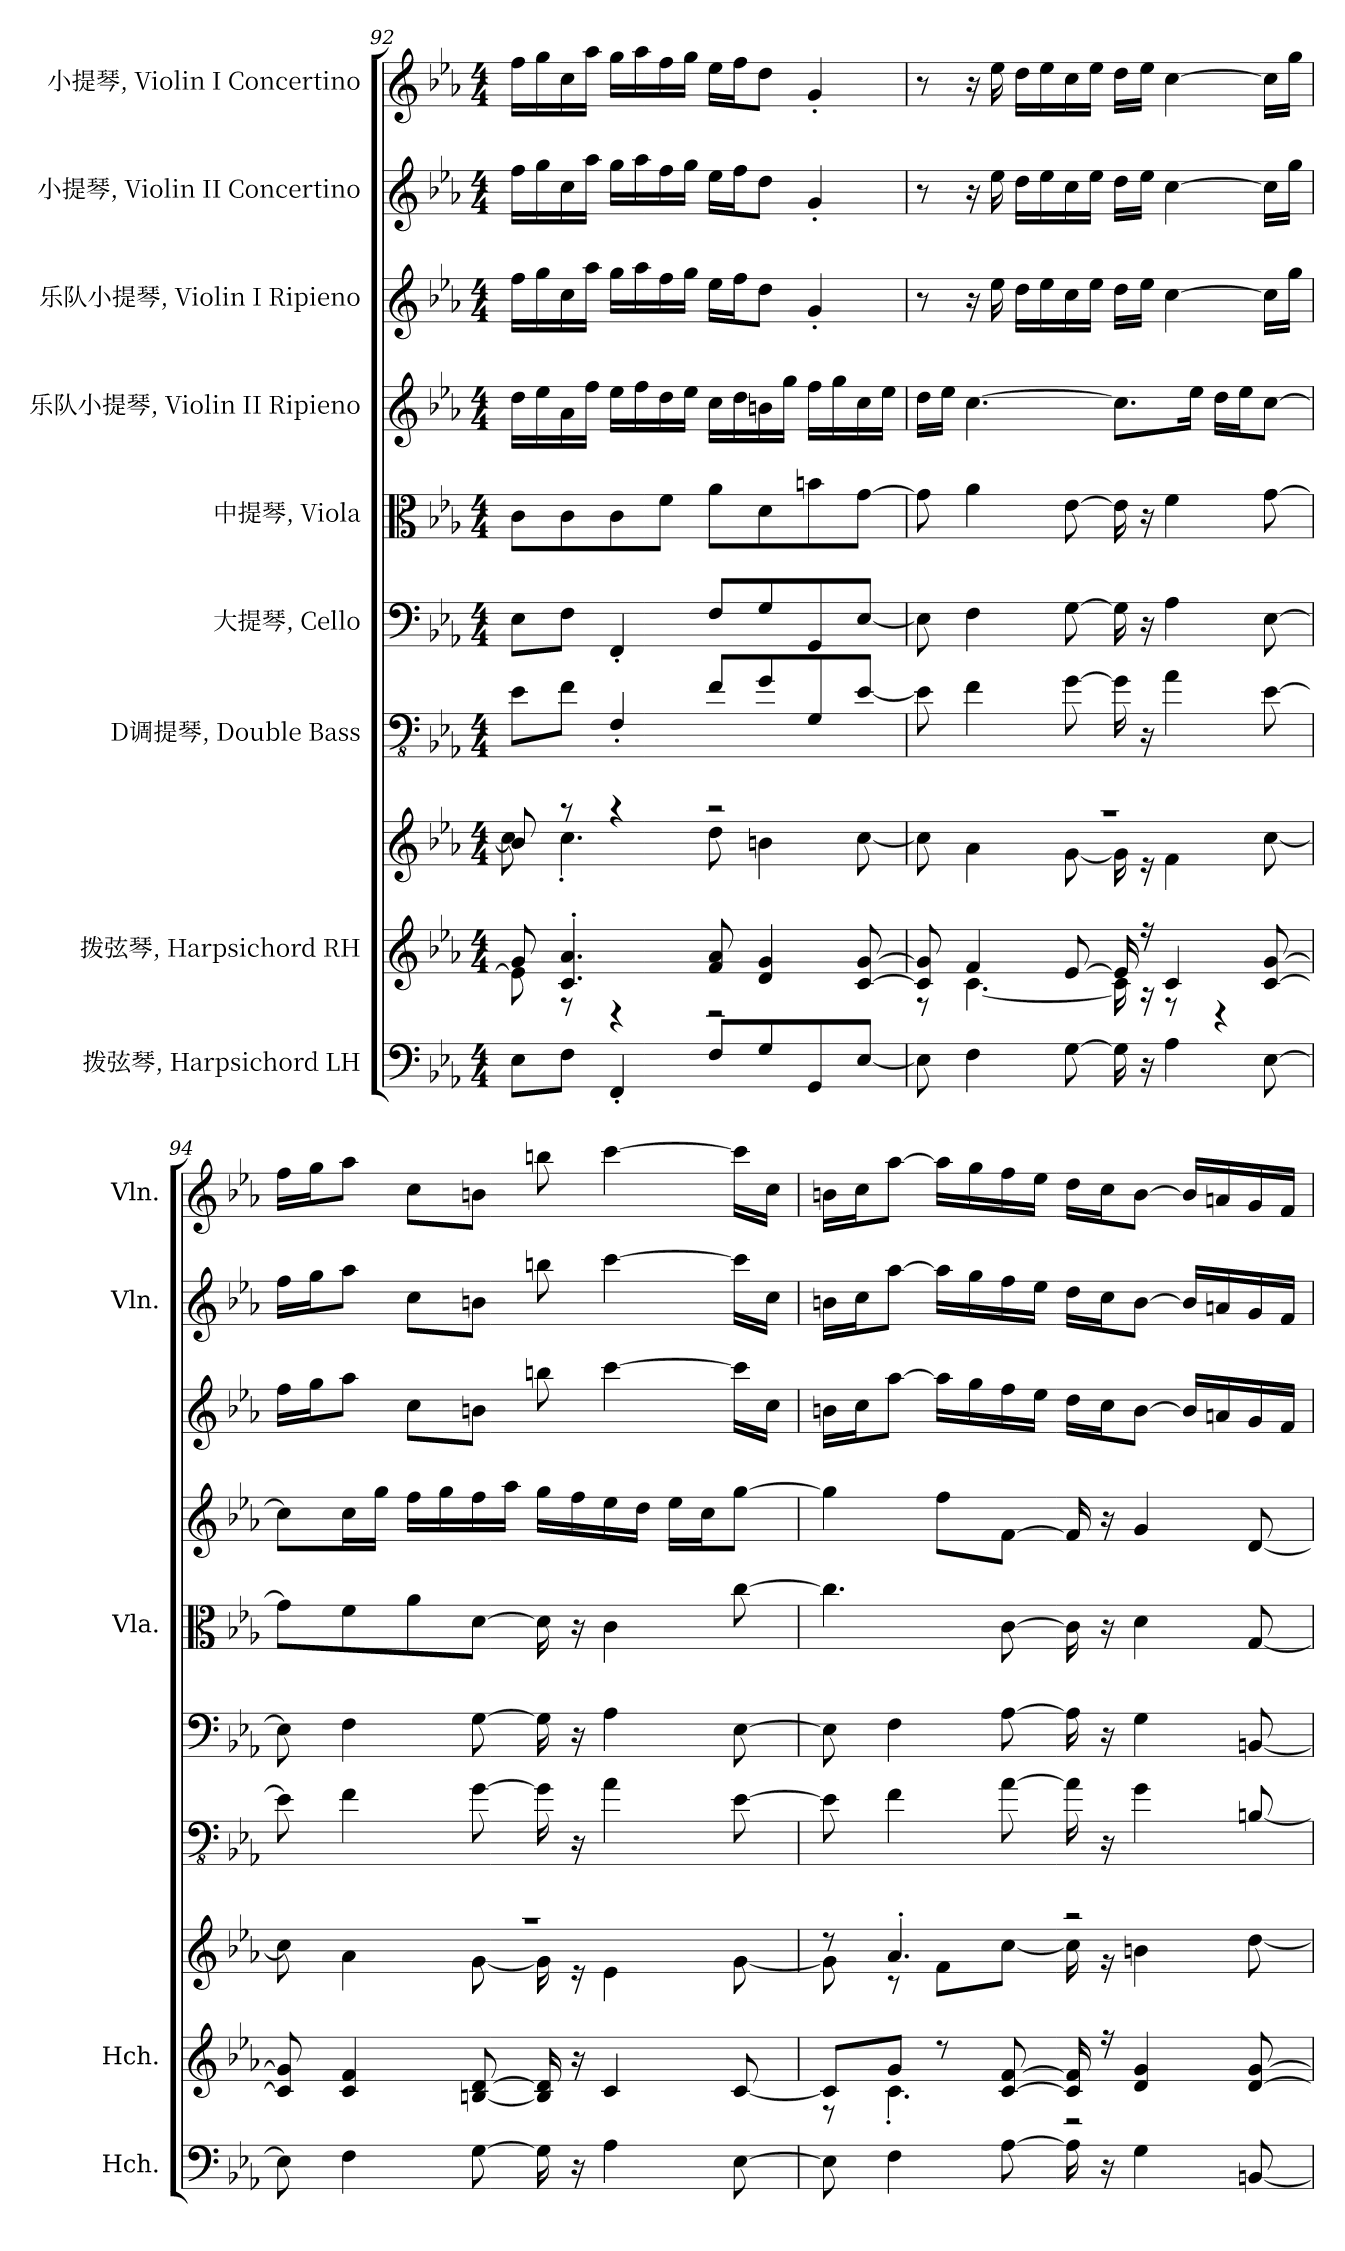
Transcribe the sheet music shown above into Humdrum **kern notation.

**kern	**kern	**kern	**kern	**kern	**kern	**kern	**kern	**kern	**kern
*part9	*part8	*part8	*part7	*part6	*part5	*part4	*part3	*part2	*part1
*staff10	*staff9	*staff8	*staff7	*staff6	*staff5	*staff4	*staff3	*staff2	*staff1
*I"拨弦琴, Harpsichord LH	*I"拨弦琴, Harpsichord RH	*	*I"D调提琴, Double Bass	*I"大提琴, Cello	*I"中提琴, Viola	*I"乐队小提琴, Violin II Ripieno	*I"乐队小提琴, Violin I Ripieno	*I"小提琴, Violin II Concertino	*I"小提琴, Violin I Concertino
*I'Hch.	*I'Hch.	*	*	*	*I'Vla.	*	*	*I'Vln.	*I'Vln.
*clefF4	*clefG2	*clefG2	*clefFv4	*clefF4	*clefC3	*clefG2	*clefG2	*clefG2	*clefG2
*	*	*	*ITrd7c12	*	*	*	*	*	*
*k[b-e-a-]	*k[b-e-a-]	*k[b-e-a-]	*k[b-e-a-]	*k[b-e-a-]	*k[b-e-a-]	*k[b-e-a-]	*k[b-e-a-]	*k[b-e-a-]	*k[b-e-a-]
*M4/4	*M4/4	*M4/4	*M4/4	*M4/4	*M4/4	*M4/4	*M4/4	*M4/4	*M4/4
=92	=92	=92	=92	=92	=92	=92	=92	=92	=92
*	*^	*^	*	*	*	*	*	*	*
8E-\L	8g/	8e-\]	8b-/]	8cc\	8EE-\L	8E-\L	8c\L	16dd\LL	16ff\LL	16ff\LL	16ff\LL
.	.	.	.	.	.	.	.	16ee-\	16gg\	16gg\	16gg\
8F\J	4.c/' 4.a-/'	8r	8r	4.cc'\	8FF\J	8F\J	8c\	16a-\	16cc\	16cc\	16cc\
.	.	.	.	.	.	.	.	16ff\JJ	16aa-\JJ	16aa-\JJ	16aa-\JJ
4FF'/	.	4r	4r	.	4FFF'/	4FF'/	8c\	16ee-\LL	16gg\LL	16gg\LL	16gg\LL
.	.	.	.	.	.	.	.	16ff\	16aa-\	16aa-\	16aa-\
.	.	.	.	.	.	.	8f\J	16dd\	16ff\	16ff\	16ff\
.	.	.	.	.	.	.	.	16ee-\JJ	16gg\JJ	16gg\JJ	16gg\JJ
8F/L	8f/ 8a-/	2r	2r	8dd\	8FF/L	8F/L	8a-\L	16cc\LL	16ee-\LL	16ee-\LL	16ee-\LL
.	.	.	.	.	.	.	.	16dd\	16ff\J	16ff\J	16ff\J
8G/	4d/ 4g/	.	.	4bn\	8GG/	8G/	8d\	16bn\	8dd\J	8dd\J	8dd\J
.	.	.	.	.	.	.	.	16gg\JJ	.	.	.
8GG/	.	.	.	.	8GGG/	8GG/	8bn\	16ff\LL	4g'/	4g'/	4g'/
.	.	.	.	.	.	.	.	16gg\	.	.	.
[8E-/J	[8c/ [8g/	.	.	[8cc\	[8EE-/J	[8E-/J	[8g\J	16cc\	.	.	.
.	.	.	.	.	.	.	.	16ee-\JJ	.	.	.
!!LO:PB:g=z
=93	=93	=93	=93	=93	=93	=93	=93	=93	=93	=93	=93
8E-\]	8c/] 8g/]	8r	1r	8cc\]	8EE-\]	8E-\]	8g\]	16dd\LL	8r	8r	8r
.	.	.	.	.	.	.	.	16ee-\JJ	.	.	.
4F\	4f/	[4.c\	.	4a-\	4FF\	4F\	4a-\	[4.cc\	16r	16r	16r
.	.	.	.	.	.	.	.	.	16ee-\	16ee-\	16ee-\
.	.	.	.	.	.	.	.	.	16dd\LL	16dd\LL	16dd\LL
.	.	.	.	.	.	.	.	.	16ee-\	16ee-\	16ee-\
[8G\	[8e-/	.	.	[8g\	[8GG\	[8G\	[8e-\	.	16cc\	16cc\	16cc\
.	.	.	.	.	.	.	.	.	16ee-\JJ	16ee-\JJ	16ee-\JJ
16G\]	16e-/]	16c\]	.	16g\]	16GG\]	16G\]	16e-\]	8.cc\L]	16dd\LL	16dd\LL	16dd\LL
16r	16r	16r	.	16r	16r	16r	16r	.	16ee-\JJ	16ee-\JJ	16ee-\JJ
4A-\	4c/	8r	.	4f\	4AA-\	4A-\	4f\	.	[4cc\	[4cc\	[4cc\
.	.	.	.	.	.	.	.	16ee-\Jk	.	.	.
.	.	4r	.	.	.	.	.	16dd\LL	.	.	.
.	.	.	.	.	.	.	.	16ee-\J	.	.	.
[8E-\	[8c/ [8g/	.	.	[8cc\	[8EE-\	[8E-\	[8g\	[8cc\J	16cc\LL]	16cc\LL]	16cc\LL]
.	.	.	.	.	.	.	.	.	16gg\JJ	16gg\JJ	16gg\JJ
*	*v	*v	*	*	*	*	*	*	*	*	*
=94	=94	=94	=94	=94	=94	=94	=94	=94	=94	=94
8E-\]	8c/] 8g/]	1r	8cc\]	8EE-\]	8E-\]	8g\L]	8cc\L]	16ff\LL	16ff\LL	16ff\LL
.	.	.	.	.	.	.	.	16gg\J	16gg\J	16gg\J
4F\	4c/ 4f/	.	4a-\	4FF\	4F\	8f\	16cc\L	8aa-\J	8aa-\J	8aa-\J
.	.	.	.	.	.	.	16gg\JJ	.	.	.
.	.	.	.	.	.	8a-\	16ff\LL	8cc\L	8cc\L	8cc\L
.	.	.	.	.	.	.	16gg\	.	.	.
[8G\	[8Bn/ [8d/	.	[8g\	[8GG\	[8G\	[8d\J	16ff\	8bn\J	8bn\J	8bn\J
.	.	.	.	.	.	.	16aa-\JJ	.	.	.
16G\]	16B/] 16d/]	.	16g\]	16GG\]	16G\]	16d\]	16gg\LL	8bbn\	8bbn\	8bbn\
16r	16r	.	16r	16r	16r	16r	16ff\	.	.	.
4A-\	4c/	.	4e-\	4AA-\	4A-\	4c\	16ee-\	[4ccc\	[4ccc\	[4ccc\
.	.	.	.	.	.	.	16dd\JJ	.	.	.
.	.	.	.	.	.	.	16ee-\LL	.	.	.
.	.	.	.	.	.	.	16cc\J	.	.	.
[8E-\	[8c/	.	[8g\	[8EE-\	[8E-\	[8cc\	[8gg\J	16ccc\LL]	16ccc\LL]	16ccc\LL]
.	.	.	.	.	.	.	.	16cc\JJ	16cc\JJ	16cc\JJ
!!LO:PB:g=z
=95	=95	=95	=95	=95	=95	=95	=95	=95	=95	=95
*	*^	*	*	*	*	*	*	*	*	*
8E-\]	8c/L]	8r	8r	8g\]	8EE-\]	8E-\]	4.cc\]	4gg\]	16bn\LL	16bn\LL	16bn\LL
.	.	.	.	.	.	.	.	.	16cc\J	16cc\J	16cc\J
4F\	8g/J	4.c'\	4.a-'/	8r	4FF\	4F\	.	.	[8aa-\J	[8aa-\J	[8aa-\J
.	8r	.	.	8f\L	.	.	.	8ff\L	16aa-\LL]	16aa-\LL]	16aa-\LL]
.	.	.	.	.	.	.	.	.	16gg\	16gg\	16gg\
[8A-\	[8c/ [8f/	.	.	[8cc\J	[8AA-\	[8A-\	[8c\	[8f\J	16ff\	16ff\	16ff\
.	.	.	.	.	.	.	.	.	16ee-\JJ	16ee-\JJ	16ee-\JJ
16A-\]	16c/] 16f/]	2r	2r	16cc\]	16AA-\]	16A-\]	16c\]	16f/]	16dd\LL	16dd\LL	16dd\LL
16r	16r	.	.	16r	16r	16r	16r	16r	16cc\J	16cc\J	16cc\J
4G\	4d/ 4g/	.	.	4bn\	4GG\	4G\	4d\	4g/	[8b\J	[8b\J	[8b\J
.	.	.	.	.	.	.	.	.	16b/LL]	16b/LL]	16b/LL]
.	.	.	.	.	.	.	.	.	16an/	16an/	16an/
[8BBn/	[8d/ [8g/	.	.	[8dd\	[8BBBn/	[8BBn/	[8G/	[8d/	16g/	16g/	16g/
.	.	.	.	.	.	.	.	.	16f/JJ	16f/JJ	16f/JJ
*	*v	*v	*	*	*	*	*	*	*	*	*
*	*	*v	*v	*	*	*	*	*	*	*
=	=	=	=	=	=	=	=	=	=
*-	*-	*-	*-	*-	*-	*-	*-	*-	*-
